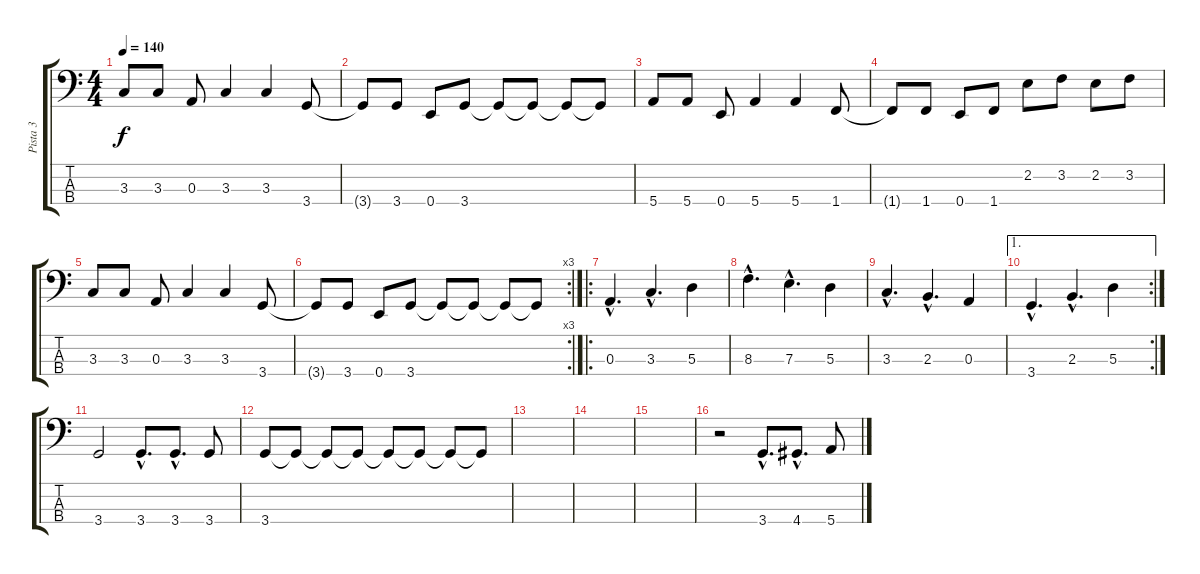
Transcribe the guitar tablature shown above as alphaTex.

\track ("Pista 3" "Pista 3") {instrument electricbassfinger}
\staff {score tabs}
\tuning (G2 D2 A1 E1) {hide}
\ts (4 4)
\tempo 140
\clef f4
\ks c
3.3.8{dy f} 3.3.8 0.3.8 3.3.4 3.3.4 3.4.8 |
3.4{t}.8 3.4.8 0.4.8 3.4.8 3.4{t}.8 3.4{t}.8 3.4{t}.8 3.4{t}.8 |
5.4.8 5.4.8 0.4.8 5.4.4 5.4.4 1.4.8 |
1.4{t}.8 1.4.8 0.4.8 1.4.8 2.2.8 3.2.8 2.2.8 3.2.8 |
3.3.8 3.3.8 0.3.8 3.3.4 3.3.4 3.4.8 |
\rc 3
3.4{t}.8 3.4.8 0.4.8 3.4.8 3.4{t}.8 3.4{t}.8 3.4{t}.8 3.4{t}.8 |
\ro
0.3{hac}.4{d} 3.3{hac}.4{d} 5.3.4 |
8.3{hac}.4{d} 7.3{hac}.4{d} 5.3.4 |
3.3{hac}.4{d} 2.3{hac}.4{d} 0.3.4 |
\ae 1
\rc 2
3.4{hac}.4{d} 2.3{hac}.4{d} 5.3.4 |
3.4.2 3.4{hac}.8{d} 3.4{hac}.8{d} 3.4.8 |
3.4.8 3.4{t}.8 3.4{t}.8 3.4{t}.8 3.4{t}.8 3.4{t}.8 3.4{t}.8 3.4{t}.8 |
|
|
|
r.2 3.4{hac}.8{d} 4.4{hac}.8{d} 5.4.8
